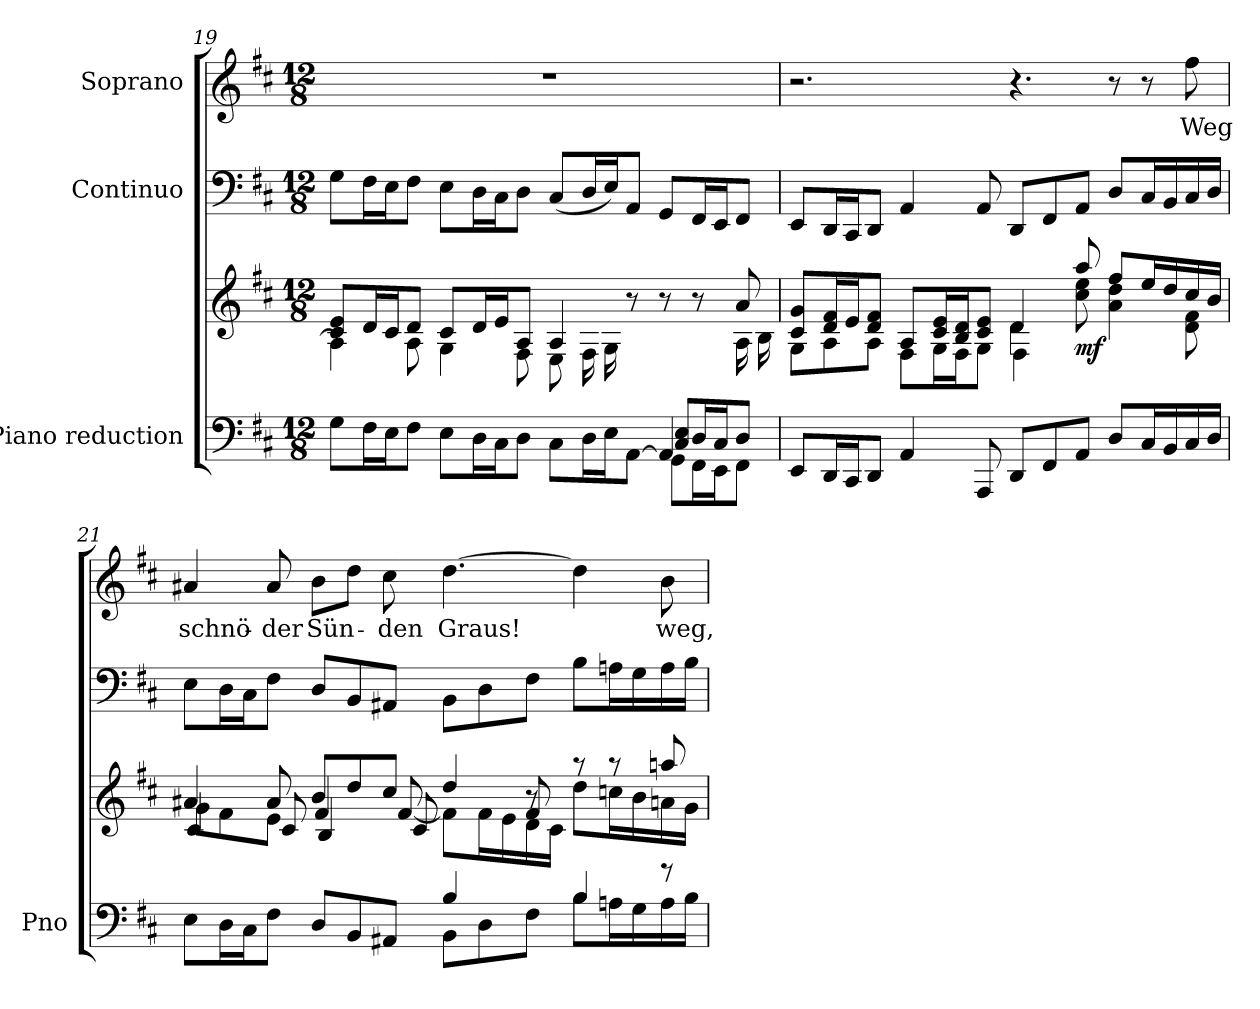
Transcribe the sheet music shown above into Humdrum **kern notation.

**kern	**kern	**dynam	**kern	**kern	**text
*part3	*part3	*part3	*part2	*part1	*part1
*staff4	*staff3	*staff3/4	*staff2	*staff1	*staff1
*I"Piano reduction	*	*	*I"Continuo	*I"Soprano	*
*I'Pno	*	*	*	*	*
!!LO:LB:g=z
*clefF4	*clefG2	*	*clefF4	*clefG2	*
*k[f#c#]	*k[f#c#]	*	*k[f#c#]	*k[f#c#]	*
*M12/8	*M12/8	*	*M12/8	*M12/8	*
=19	=19	=19	=19	=19	=19
*^	*^	*	*	*	*
*	*^	*	*	*	*	*	*
1ryy	2.ryy	8G\L	8c#/ 8e/L	4A\]	.	8G\L	1.r	.
.	.	16F#\L	16d/L	.	.	16F#\L	.	.
.	.	16E\J	16c#/J	.	.	16E\J	.	.
.	.	8F#\J	8d/J	8A\	.	8F#\J	.	.
.	.	8E\L	8c#/L	4G\	.	8E\L	.	.
.	.	16D\L	16d/L	.	.	16D\L	.	.
.	.	16C#\J	16e/J	.	.	16C#\J	.	.
.	.	8D\J	8A/J	8F#\	.	8D\J	.	.
.	4.ryy	8C#\L	4A/	8E\L	.	(8C#/L	.	.
.	.	16D\L	.	16F#\L	.	16D/L	.	.
.	.	16E\J	.	16G\J	.	16E/J)	.	.
[>8AA/ 8D/ 8F#/J	.	8AA\J	8r	4.ryy	.	8AA/J	.	.
4AA/]	8C#/ 8E/L	8GG\L	8r	.	.	8GG/L	.	.
.	16D/L	16FF#\L	8r	.	.	16FF#/L	.	.
.	16C#/J	16EE\J	.	.	.	16EE/J	.	.
8ryy	8D/J	8FF#\J	8a/	16A\LL	.	8FF#/J	.	.
.	.	.	.	16B\JJ	.	.	.	.
*v	*v	*v	*	*	*	*	*	*
=20	=20	=20	=20	=20	=20	=20
*	*	*^	*	*	*	*
8EE/L	8c#/ 8g/L	8G\L	2.ryy	.	8EE/L	2.r	.
16DD/L	16d/ 16f#/L	8A\	.	.	16DD/L	.	.
16CC#/J	16e/J	.	.	.	16CC#/J	.	.
8DD/J	8d/ 8f#/J	8A\J	.	.	8DD/J	.	.
4AA/	8A/L	8F#\L	.	.	4AA/	.	.
.	16c#/ 16e/L	16G\L	.	.	.	.	.
.	16B/ 16d/J	16F#\J	.	.	.	.	.
8AAA/	8c#/ 8e/J	8G\J	.	.	8AA/	.	.
8DD/L	4d/	4d\	4F#\	.	8DD/L	4.r	.
8FF#/	.	.	.	.	8FF#/	.	.
!	!	!	!	!LO:DY:b	!	!	!
8AA/J	8aa/	8cc#\ 8ee\	2ryy	mf	8AA/J	.	.
8D/L	8ff#/L	4a\ 4dd\	.	.	8D/L	8r	.
16C#/L	16ee/L	.	.	.	16C#/L	8r	.
16BB/	16dd/	.	.	.	16BB/	.	.
!	!	!	!	!	!	!	!LO:LY:b
16C#/	16cc#/	8d\ 8f#\	.	.	16C#/	8ff#\	Weg
16D/JJ	16b/JJ	.	.	.	16D/JJ	.	.
=21	=21	=21	=21	=21	=21	=21	=21
*^	*	*	*	*	*	*	*
!	!	!	!	!	!	!	!	!LO:LY:b
2.ryy	8E\L	4a#X/	8g\L	4c#/	.	8E\L	4a#X/	schnö-
.	16D\L	.	8f#\	.	.	16D\L	.	.
.	16C#\J	.	.	.	.	16C#\J	.	.
!	!	!	!	!	!	!	!	!LO:LY:b
.	8F#\J	8a#/	8e\J	8c#/	.	8F#\J	8a#/	-der
!	!	!	!	!	!	!	!	!LO:LY:b
.	8D/L	8b/L	4f#/	4B/	.	8D/L	8b\L	Sün-
.	8BB/	8dd/	.	.	.	8BB/	8dd\J	.
!	!	!	!	!	!	!	!	!LO:LY:b
.	8AA#X/J	8cc#/J	[8f#/	8c#/	.	8AA#X/J	8cc#\	-den
!	!	!	!	!	!	!	!	!LO:LY:b
4B/	8BB\L	4dd/	8f#\L]	4ryy	.	8BB\L	[4.dd\	Graus!
.	8D\	.	16f#\L	.	.	8D\	.	.
.	.	.	16e\	.	.	.	.	.
8ryy	8F#\J	8r	16d\	8f#/	.	8F#\J	.	.
.	.	.	16c#\JJ	.	.	.	.	.
4B/	8B\L	8r	8dd\L	4.ryy	.	8B\L	4dd\]	.
.	16An\L	8r	16ccn\L	.	.	16An\L	.	.
.	16G\	.	16b\	.	.	16G\	.	.
!	!	!	!	!	!	!	!	!LO:LY:b
8r	16A\	8aan/	16an\	.	.	16A\	8b\	weg,
.	16B\JJ	.	16g\JJ	.	.	16B\JJ	.	.
*v	*v	*	*	*	*	*	*	*
*	*v	*v	*v	*	*	*	*
=	=	=	=	=	=
*-	*-	*-	*-	*-	*-
